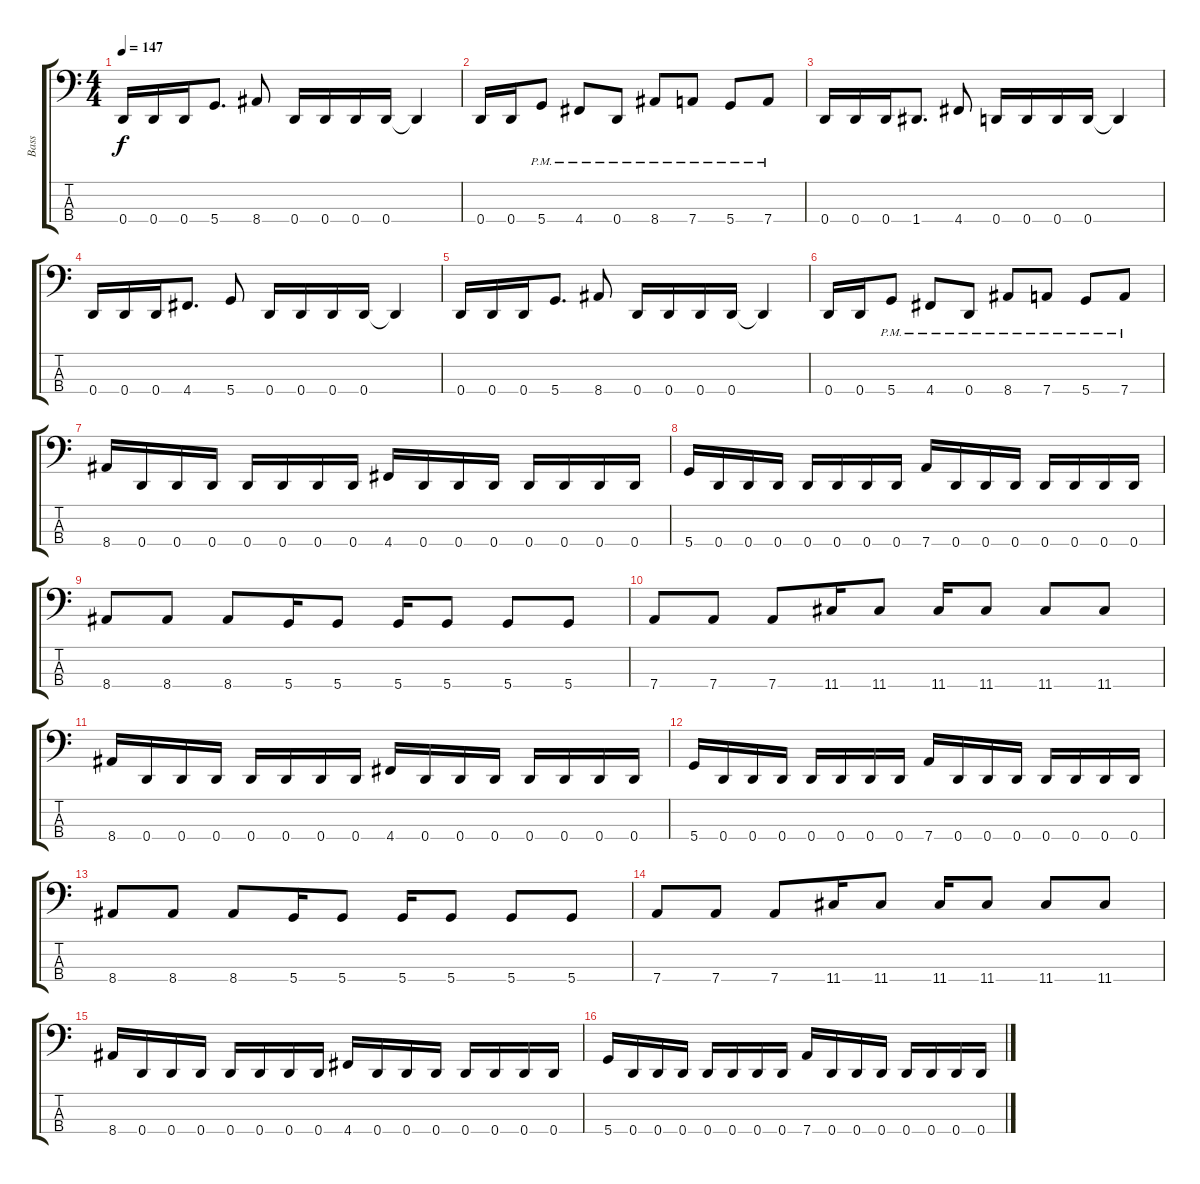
\track ("Bass" "Bass") {instrument electricbassfinger}
\staff {score tabs}
\tuning (G2 D2 A1 D1) {hide}
\ts (4 4)
\tempo 147
\clef f4
\ks c
0.4.16{dy f} 0.4.16 0.4.16 5.4.8{d} 8.4.8 0.4.16 0.4.16 0.4.16 0.4.16 0.4{t}.4 |
0.4.16 0.4.16 5.4{pm}.8 4.4{pm}.8 0.4{pm}.8 8.4{pm}.8 7.4{pm}.8 5.4{pm}.8 7.4{pm}.8 |
0.4.16 0.4.16 0.4.16 1.4.8{d} 4.4.8 0.4.16 0.4.16 0.4.16 0.4.16 0.4{t}.4 |
0.4.16 0.4.16 0.4.16 4.4.8{d} 5.4.8 0.4.16 0.4.16 0.4.16 0.4.16 0.4{t}.4 |
0.4.16 0.4.16 0.4.16 5.4.8{d} 8.4.8 0.4.16 0.4.16 0.4.16 0.4.16 0.4{t}.4 |
0.4.16 0.4.16 5.4{pm}.8 4.4{pm}.8 0.4{pm}.8 8.4{pm}.8 7.4{pm}.8 5.4{pm}.8 7.4{pm}.8 |
8.4.16 0.4.16 0.4.16 0.4.16 0.4.16 0.4.16 0.4.16 0.4.16 4.4.16 0.4.16 0.4.16 0.4.16 0.4.16 0.4.16 0.4.16 0.4.16 |
5.4.16 0.4.16 0.4.16 0.4.16 0.4.16 0.4.16 0.4.16 0.4.16 7.4.16 0.4.16 0.4.16 0.4.16 0.4.16 0.4.16 0.4.16 0.4.16 |
8.4.8 8.4.8 8.4.8 5.4.16 5.4.8 5.4.16 5.4.8 5.4.8 5.4.8 |
7.4.8 7.4.8 7.4.8 11.4.16 11.4.8 11.4.16 11.4.8 11.4.8 11.4.8 |
8.4.16 0.4.16 0.4.16 0.4.16 0.4.16 0.4.16 0.4.16 0.4.16 4.4.16 0.4.16 0.4.16 0.4.16 0.4.16 0.4.16 0.4.16 0.4.16 |
5.4.16 0.4.16 0.4.16 0.4.16 0.4.16 0.4.16 0.4.16 0.4.16 7.4.16 0.4.16 0.4.16 0.4.16 0.4.16 0.4.16 0.4.16 0.4.16 |
8.4.8 8.4.8 8.4.8 5.4.16 5.4.8 5.4.16 5.4.8 5.4.8 5.4.8 |
7.4.8 7.4.8 7.4.8 11.4.16 11.4.8 11.4.16 11.4.8 11.4.8 11.4.8 |
8.4.16 0.4.16 0.4.16 0.4.16 0.4.16 0.4.16 0.4.16 0.4.16 4.4.16 0.4.16 0.4.16 0.4.16 0.4.16 0.4.16 0.4.16 0.4.16 |
5.4.16 0.4.16 0.4.16 0.4.16 0.4.16 0.4.16 0.4.16 0.4.16 7.4.16 0.4.16 0.4.16 0.4.16 0.4.16 0.4.16 0.4.16 0.4.16
